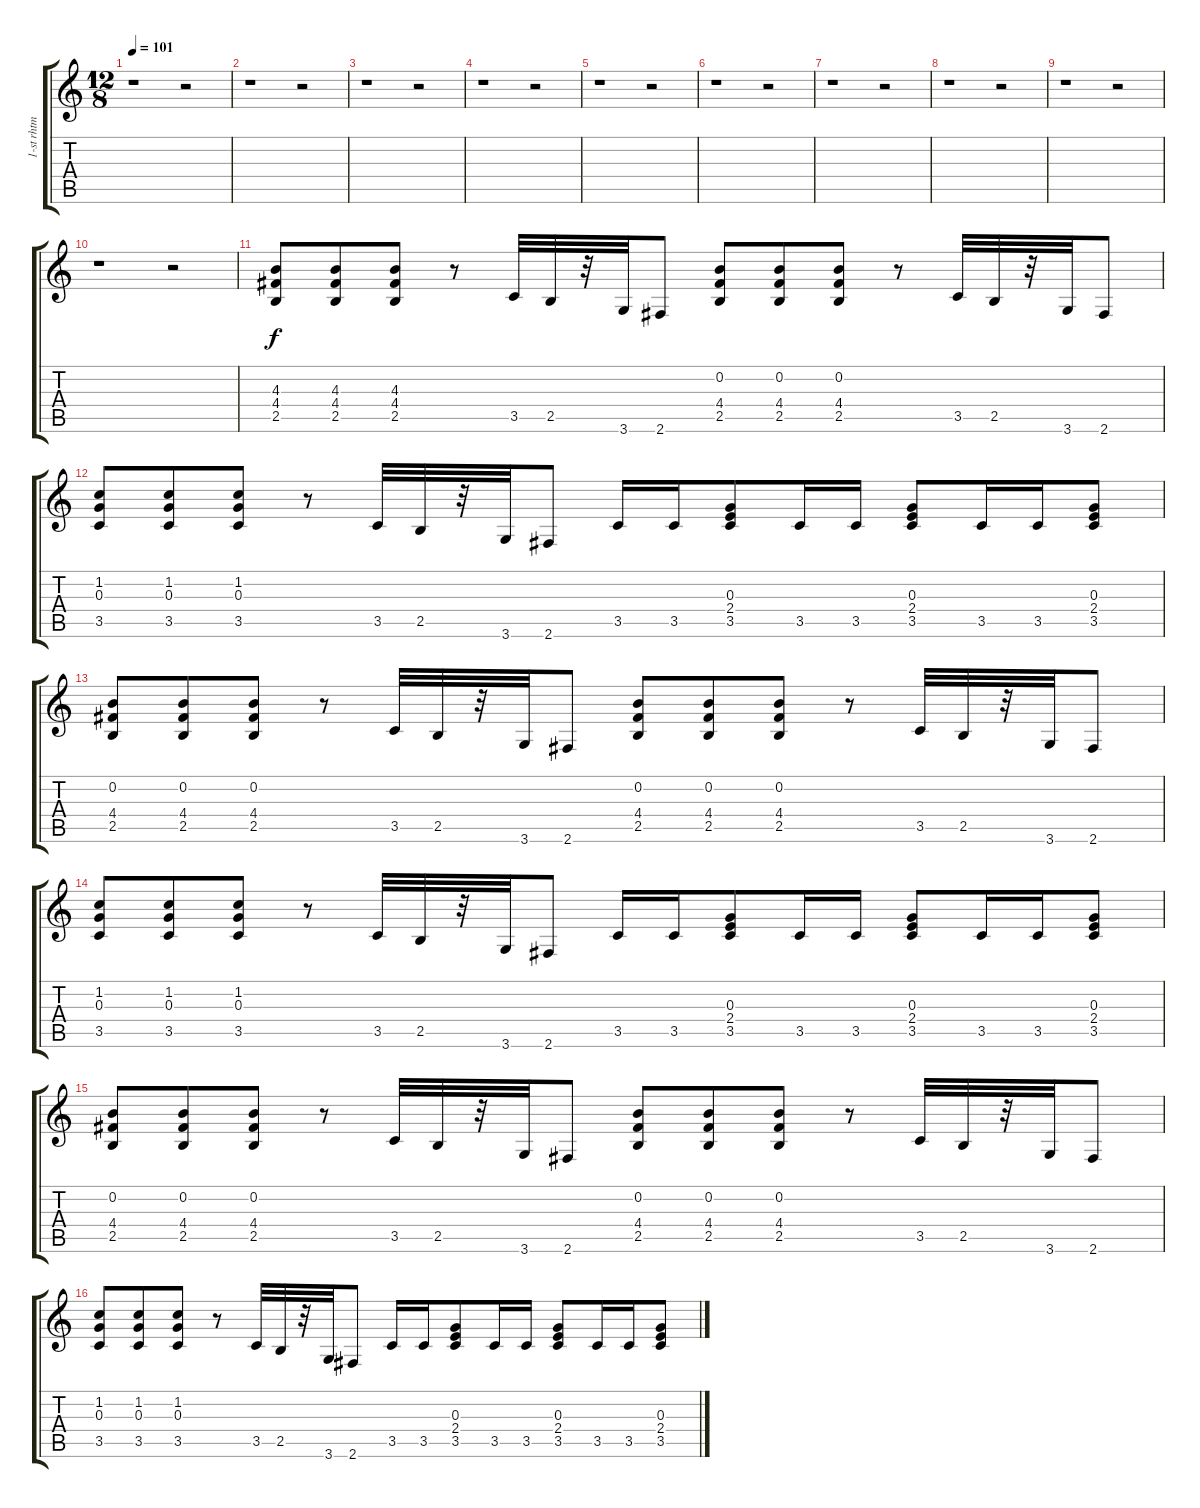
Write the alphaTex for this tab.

\track ("1-st rhtm gtr" "1-st rhtm ") {instrument distortionguitar}
\staff {score tabs}
\tuning (E4 B3 G3 D3 A2 E2) {hide}
\ts (12 8)
\tempo 101
\clef g2
\ks c
r.1{dy f} r.2 |
r.1 r.2 |
r.1 r.2 |
r.1 r.2 |
r.1 r.2 |
r.1 r.2 |
r.1 r.2 |
r.1 r.2 |
r.1 r.2 |
r.1 r.2 |
(4.3 4.4 2.5).8 (4.3 4.4 2.5).8 (4.3 4.4 2.5).8 r.8 3.5.32 2.5.32 r.32 3.6.32 2.6.8 (0.2 4.4 2.5).8 (0.2 4.4 2.5).8 (0.2 4.4 2.5).8 r.8 3.5.32 2.5.32 r.32 3.6.32 2.6.8 |
(1.2 0.3 3.5).8 (1.2 0.3 3.5).8 (1.2 0.3 3.5).8 r.8 3.5.32 2.5.32 r.32 3.6.32 2.6.8 3.5.16 3.5.16 (0.3 2.4 3.5).8 3.5.16 3.5.16 (0.3 2.4 3.5).8 3.5.16 3.5.16 (0.3 2.4 3.5).8 |
(0.2 4.4 2.5).8 (0.2 4.4 2.5).8 (0.2 4.4 2.5).8 r.8 3.5.32 2.5.32 r.32 3.6.32 2.6.8 (0.2 4.4 2.5).8 (0.2 4.4 2.5).8 (0.2 4.4 2.5).8 r.8 3.5.32 2.5.32 r.32 3.6.32 2.6.8 |
(1.2 0.3 3.5).8 (1.2 0.3 3.5).8 (1.2 0.3 3.5).8 r.8 3.5.32 2.5.32 r.32 3.6.32 2.6.8 3.5.16 3.5.16 (0.3 2.4 3.5).8 3.5.16 3.5.16 (0.3 2.4 3.5).8 3.5.16 3.5.16 (0.3 2.4 3.5).8 |
(0.2 4.4 2.5).8 (0.2 4.4 2.5).8 (0.2 4.4 2.5).8 r.8 3.5.32 2.5.32 r.32 3.6.32 2.6.8 (0.2 4.4 2.5).8 (0.2 4.4 2.5).8 (0.2 4.4 2.5).8 r.8 3.5.32 2.5.32 r.32 3.6.32 2.6.8 |
(1.2 0.3 3.5).8 (1.2 0.3 3.5).8 (1.2 0.3 3.5).8 r.8 3.5.32 2.5.32 r.32 3.6.32 2.6.8 3.5.16 3.5.16 (0.3 2.4 3.5).8 3.5.16 3.5.16 (0.3 2.4 3.5).8 3.5.16 3.5.16 (0.3 2.4 3.5).8
